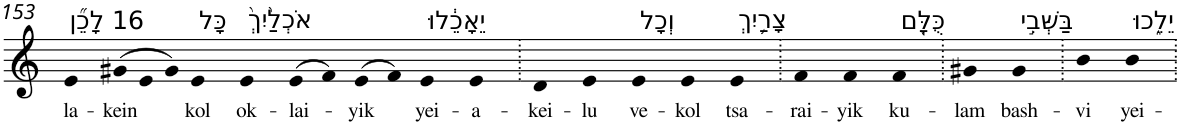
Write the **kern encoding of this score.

**kern	**text
*part1	*part1
*staff1	*staff1
*I"Piano	*
*I'Pno	*
!!LO:PB:g=z
*clefG2	*
*k[]	*
=153	=153
!LO:TX:a:t=16 לָכֵ֞ן	!
!	!LO:LY:b
4e	la-
*Xtuplet	*
!	!LO:LY:b
(>12g#X	-kein
12e	.
12g#)	.
!LO:TX:a:t=כָּל	!
!	!LO:LY:b
4e	kol
!LO:TX:a:t=אֹכְלַ֙יִךְ֙	!
!	!LO:LY:b
4e	ok-
!	!LO:LY:b
(>8e	-lai-
8f)	.
!	!LO:LY:b
(>8e	-yik
8f)	.
!LO:TX:a:t=יֵאָכֵ֔לוּ	!
!	!LO:LY:b
4e	yei-
!	!LO:LY:b
4e	-a-
=154.	=154.
!	!LO:LY:b
4d	-kei-
!	!LO:LY:b
4e	-lu
!LO:TX:a:t=וְכָל	!
!	!LO:LY:b
4e	ve-
!	!LO:LY:b
4e	-kol
!LO:TX:a:t=צָרַ֥יִךְ	!
!	!LO:LY:b
4e	tsa-
=155.	=155.
!	!LO:LY:b
4f	-rai-
!	!LO:LY:b
4f	-yik
!LO:TX:a:t=כֻּלָּ֖ם	!
!	!LO:LY:b
4f	ku-
=156.	=156.
!	!LO:LY:b
4g#X	-lam
!LO:TX:a:t=בַּשְּׁבִ֣י	!
!	!LO:LY:b
4g#	bash-
=157.	=157.
!	!LO:LY:b
4b	-vi
!LO:TX:a:t=יֵלֵ֑כוּ	!
!	!LO:LY:b
4b	yei-
=.	=.
*-	*-
